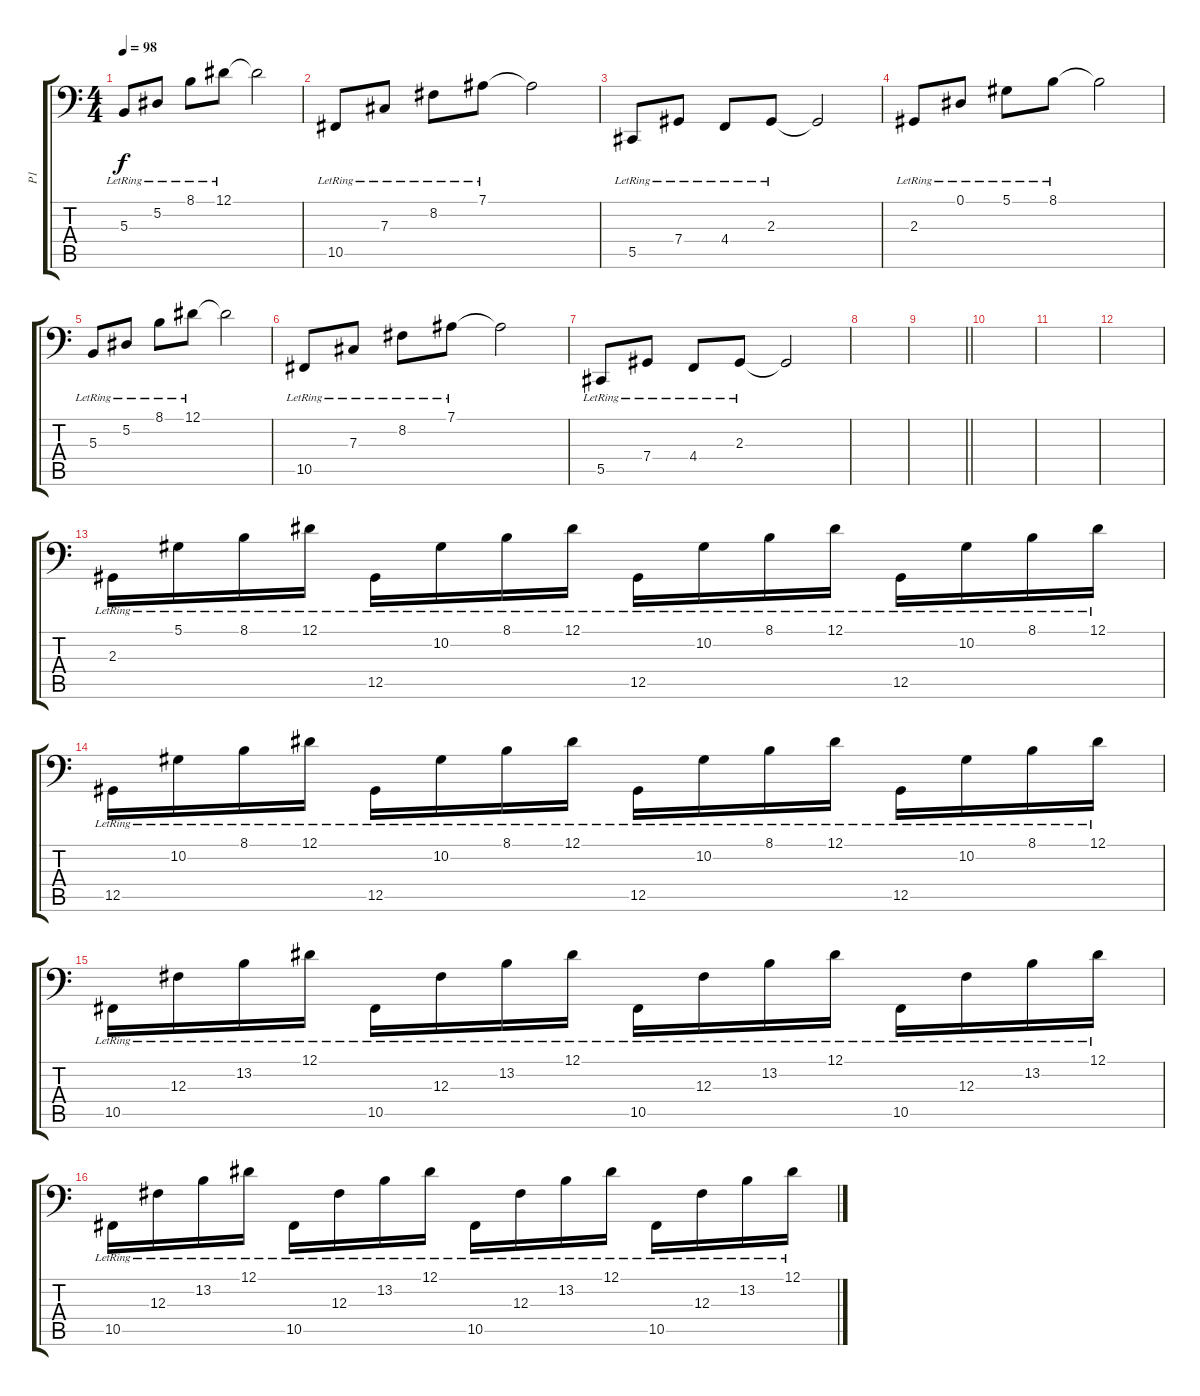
\track ("P1" "P1") {instrument acousticgrandpiano}
\staff {score tabs}
\tuning (Eb3 Bb2 Gb2 Db2 Ab1 Db1) {hide}
\ts (4 4)
\tempo 98
\clef f4
\ks c
5.3{lr}.8{dy f} 5.2{lr}.8 8.1{lr}.8 12.1{lr}.8 12.1{t}.2 |
10.5{lr}.8 7.3{lr}.8 8.2{lr}.8 7.1{lr}.8 7.1{t}.2 |
5.5{lr}.8 7.4{lr}.8 4.4{lr}.8 2.3{lr}.8 2.3{t}.2 |
2.3{lr}.8 0.1{lr}.8 5.1{lr}.8 8.1{lr}.8 8.1{t}.2 |
5.3{lr}.8 5.2{lr}.8 8.1{lr}.8 12.1{lr}.8 12.1{t}.2 |
10.5{lr}.8 7.3{lr}.8 8.2{lr}.8 7.1{lr}.8 7.1{t}.2 |
5.5{lr}.8 7.4{lr}.8 4.4{lr}.8 2.3{lr}.8 2.3{t}.2 |
|
\barLineRight lightlight
|
|
|
|
2.3{lr}.16 5.1{lr}.16 8.1{lr}.16 12.1{lr}.16 12.5{lr}.16 10.2{lr}.16 8.1{lr}.16 12.1{lr}.16 12.5{lr}.16 10.2{lr}.16 8.1{lr}.16 12.1{lr}.16 12.5{lr}.16 10.2{lr}.16 8.1{lr}.16 12.1{lr}.16 |
12.5{lr}.16 10.2{lr}.16 8.1{lr}.16 12.1{lr}.16 12.5{lr}.16 10.2{lr}.16 8.1{lr}.16 12.1{lr}.16 12.5{lr}.16 10.2{lr}.16 8.1{lr}.16 12.1{lr}.16 12.5{lr}.16 10.2{lr}.16 8.1{lr}.16 12.1{lr}.16 |
10.5{lr}.16 12.3{lr}.16 13.2{lr}.16 12.1{lr}.16 10.5{lr}.16 12.3{lr}.16 13.2{lr}.16 12.1{lr}.16 10.5{lr}.16 12.3{lr}.16 13.2{lr}.16 12.1{lr}.16 10.5{lr}.16 12.3{lr}.16 13.2{lr}.16 12.1{lr}.16 |
10.5{lr}.16 12.3{lr}.16 13.2{lr}.16 12.1{lr}.16 10.5{lr}.16 12.3{lr}.16 13.2{lr}.16 12.1{lr}.16 10.5{lr}.16 12.3{lr}.16 13.2{lr}.16 12.1{lr}.16 10.5{lr}.16 12.3{lr}.16 13.2{lr}.16 12.1{lr}.16
